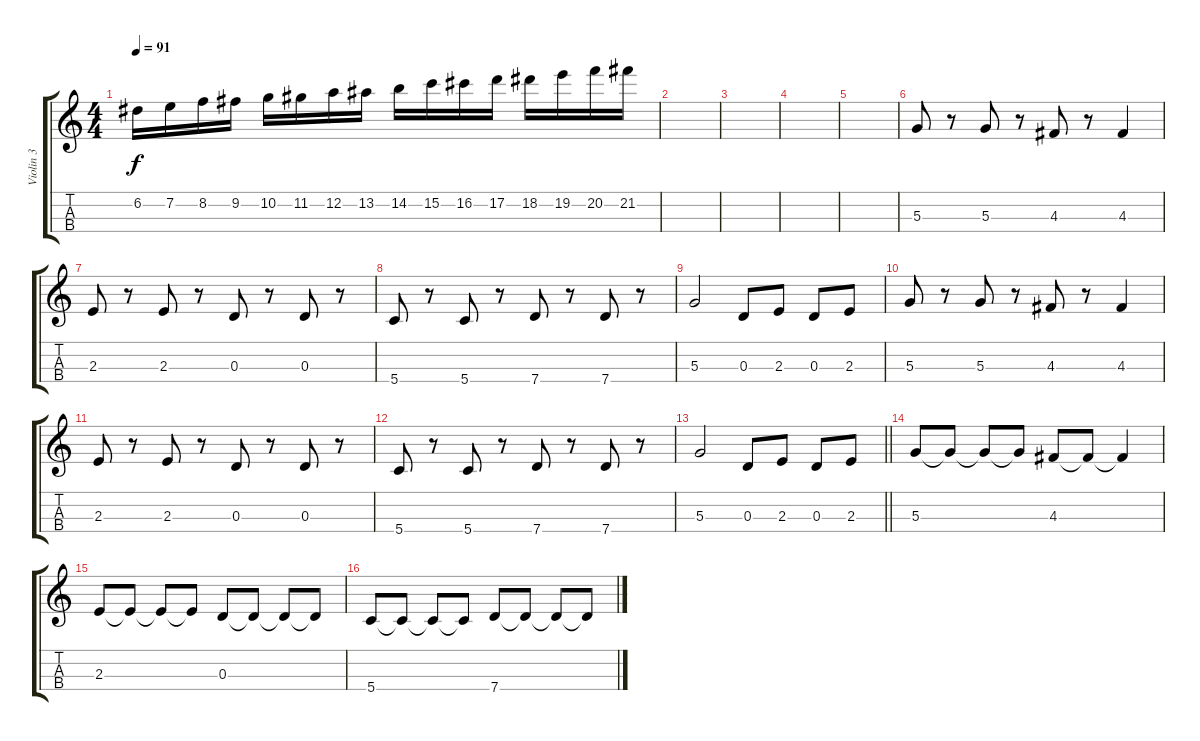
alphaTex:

\track ("Violin 3" "Violin 3") {instrument stringensemble1}
\staff {score tabs}
\tuning (E5 A4 D4 G3) {hide}
\ts (4 4)
\tempo 91
\clef g2
\ks c
6.2.16{dy f} 7.2.16 8.2.16 9.2.16 10.2.16 11.2.16 12.2.16 13.2.16 14.2.16 15.2.16 16.2.16 17.2.16 18.2.16 19.2.16 20.2.16 21.2.16 |
|
|
|
|
5.3.8 r.8 5.3.8 r.8 4.3.8 r.8 4.3.4 |
2.3.8 r.8 2.3.8 r.8 0.3.8 r.8 0.3.8 r.8 |
5.4.8 r.8 5.4.8 r.8 7.4.8 r.8 7.4.8 r.8 |
5.3.2 0.3.8 2.3.8 0.3.8 2.3.8 |
5.3.8 r.8 5.3.8 r.8 4.3.8 r.8 4.3.4 |
2.3.8 r.8 2.3.8 r.8 0.3.8 r.8 0.3.8 r.8 |
5.4.8 r.8 5.4.8 r.8 7.4.8 r.8 7.4.8 r.8 |
\barLineRight lightlight
5.3.2 0.3.8 2.3.8 0.3.8 2.3.8 |
5.3.8 5.3{t}.8 5.3{t}.8 5.3{t}.8 4.3.8 4.3{t}.8 4.3{t}.4 |
2.3.8 2.3{t}.8 2.3{t}.8 2.3{t}.8 0.3.8 0.3{t}.8 0.3{t}.8 0.3{t}.8 |
5.4.8 5.4{t}.8 5.4{t}.8 5.4{t}.8 7.4.8 7.4{t}.8 7.4{t}.8 7.4{t}.8
